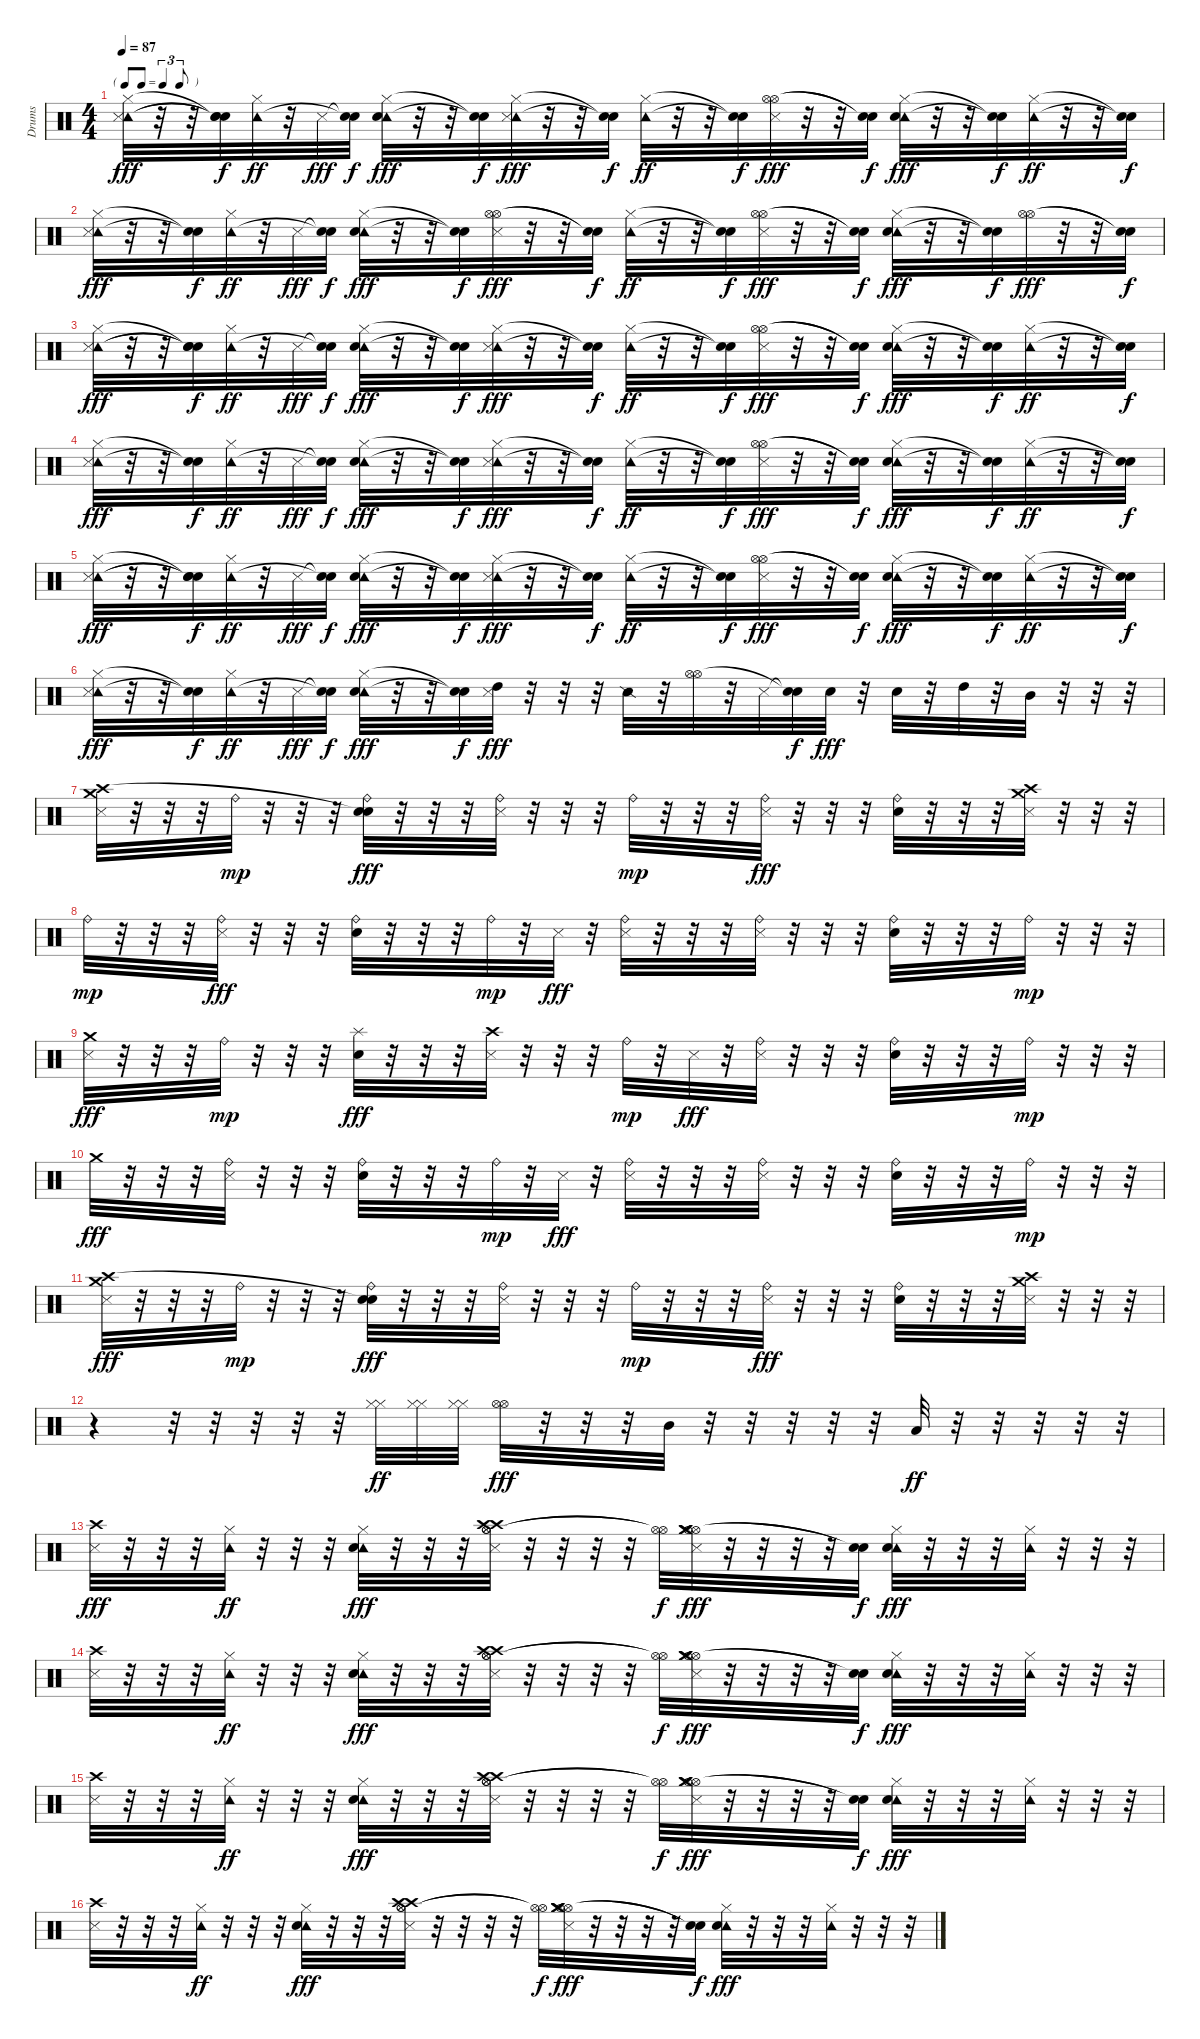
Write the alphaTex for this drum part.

\track ("Drums" "Drums") {instrument percussion}
\staff {score}
\articulation defaults
\ts (4 4)
\tf triplet8th
\tempo 87
\clef neutral
\ks c
("Hi-Hat (closed)" "Tambourine (hit)" "Metronome (hit)").32{dy fff} r.32 r.32 ("Snare (hit)"{t} "Snare (hit)"{t} "Snare (hit)"{t}).32{dy f} ("Hi-Hat (closed)" "Tambourine (hit)").32{dy ff} r.32 "Metronome (hit)".32{dy fff} ("Snare (hit)"{t} "Snare (hit)"{t}).32{dy f} ("Hi-Hat (closed)" "Tambourine (hit)" "Electric Snare (hit)").32{dy fff} r.32 r.32 ("Snare (hit)"{t} "Snare (hit)"{t}).32{dy f} ("Hi-Hat (closed)" "Tambourine (hit)" "Metronome (hit)").32{dy fff} r.32 r.32 ("Snare (hit)"{t} "Snare (hit)"{t}).32{dy f} ("Hi-Hat (closed)" "Tambourine (hit)").32{dy ff} r.32 r.32 ("Snare (hit)"{t} "Snare (hit)"{t}).32{dy f} ("Hi-Hat (open)" "Hi-Hat (open)" "Metronome (hit)").32{dy fff} r.32 r.32 ("Snare (hit)"{t} "Snare (hit)"{t}).32{dy f} ("Hi-Hat (closed)" "Tambourine (hit)" "Electric Snare (hit)").32{dy fff} r.32 r.32 ("Snare (hit)"{t} "Snare (hit)"{t}).32{dy f} ("Hi-Hat (closed)" "Tambourine (hit)").32{dy ff} r.32 r.32 ("Snare (hit)"{t} "Snare (hit)"{t}).32{dy f} |
("Hi-Hat (closed)" "Tambourine (hit)" "Metronome (hit)").32{dy fff} r.32 r.32 ("Snare (hit)"{t} "Snare (hit)"{t}).32{dy f} ("Hi-Hat (closed)" "Tambourine (hit)").32{dy ff} r.32 "Metronome (hit)".32{dy fff} ("Snare (hit)"{t} "Snare (hit)"{t}).32{dy f} ("Hi-Hat (closed)" "Tambourine (hit)" "Electric Snare (hit)").32{dy fff} r.32 r.32 ("Snare (hit)"{t} "Snare (hit)"{t}).32{dy f} ("Hi-Hat (open)" "Hi-Hat (open)" "Metronome (hit)").32{dy fff} r.32 r.32 ("Snare (hit)"{t} "Snare (hit)"{t}).32{dy f} ("Hi-Hat (closed)" "Tambourine (hit)").32{dy ff} r.32 r.32 ("Snare (hit)"{t} "Snare (hit)"{t}).32{dy f} ("Hi-Hat (open)" "Hi-Hat (open)" "Metronome (hit)").32{dy fff} r.32 r.32 ("Snare (hit)"{t} "Snare (hit)"{t}).32{dy f} ("Hi-Hat (closed)" "Tambourine (hit)" "Electric Snare (hit)").32{dy fff} r.32 r.32 ("Snare (hit)"{t} "Snare (hit)"{t}).32{dy f} ("Hi-Hat (open)" "Hi-Hat (open)").32{dy fff} r.32 r.32 ("Snare (hit)"{t} "Snare (hit)"{t}).32{dy f} |
("Hi-Hat (closed)" "Tambourine (hit)" "Metronome (hit)").32{dy fff} r.32 r.32 ("Snare (hit)"{t} "Snare (hit)"{t} "Snare (hit)"{t}).32{dy f} ("Hi-Hat (closed)" "Tambourine (hit)").32{dy ff} r.32 "Metronome (hit)".32{dy fff} ("Snare (hit)"{t} "Snare (hit)"{t}).32{dy f} ("Hi-Hat (closed)" "Tambourine (hit)" "Electric Snare (hit)").32{dy fff} r.32 r.32 ("Snare (hit)"{t} "Snare (hit)"{t}).32{dy f} ("Hi-Hat (closed)" "Tambourine (hit)" "Metronome (hit)").32{dy fff} r.32 r.32 ("Snare (hit)"{t} "Snare (hit)"{t}).32{dy f} ("Hi-Hat (closed)" "Tambourine (hit)").32{dy ff} r.32 r.32 ("Snare (hit)"{t} "Snare (hit)"{t}).32{dy f} ("Hi-Hat (open)" "Hi-Hat (open)" "Metronome (hit)").32{dy fff} r.32 r.32 ("Snare (hit)"{t} "Snare (hit)"{t}).32{dy f} ("Hi-Hat (closed)" "Tambourine (hit)" "Electric Snare (hit)").32{dy fff} r.32 r.32 ("Snare (hit)"{t} "Snare (hit)"{t}).32{dy f} ("Hi-Hat (closed)" "Tambourine (hit)").32{dy ff} r.32 r.32 ("Snare (hit)"{t} "Snare (hit)"{t}).32{dy f} |
("Hi-Hat (closed)" "Tambourine (hit)" "Metronome (hit)").32{dy fff} r.32 r.32 ("Snare (hit)"{t} "Snare (hit)"{t}).32{dy f} ("Hi-Hat (closed)" "Tambourine (hit)").32{dy ff} r.32 "Metronome (hit)".32{dy fff} ("Snare (hit)"{t} "Snare (hit)"{t}).32{dy f} ("Hi-Hat (closed)" "Tambourine (hit)" "Electric Snare (hit)").32{dy fff} r.32 r.32 ("Snare (hit)"{t} "Snare (hit)"{t}).32{dy f} ("Hi-Hat (closed)" "Tambourine (hit)" "Metronome (hit)").32{dy fff} r.32 r.32 ("Snare (hit)"{t} "Snare (hit)"{t}).32{dy f} ("Hi-Hat (closed)" "Tambourine (hit)").32{dy ff} r.32 r.32 ("Snare (hit)"{t} "Snare (hit)"{t}).32{dy f} ("Hi-Hat (open)" "Hi-Hat (open)" "Metronome (hit)").32{dy fff} r.32 r.32 ("Snare (hit)"{t} "Snare (hit)"{t}).32{dy f} ("Hi-Hat (closed)" "Tambourine (hit)" "Electric Snare (hit)").32{dy fff} r.32 r.32 ("Snare (hit)"{t} "Snare (hit)"{t}).32{dy f} ("Hi-Hat (closed)" "Tambourine (hit)").32{dy ff} r.32 r.32 ("Snare (hit)"{t} "Snare (hit)"{t}).32{dy f} |
("Hi-Hat (closed)" "Tambourine (hit)" "Metronome (hit)").32{dy fff} r.32 r.32 ("Snare (hit)"{t} "Snare (hit)"{t} "Snare (hit)"{t}).32{dy f} ("Hi-Hat (closed)" "Tambourine (hit)").32{dy ff} r.32 "Metronome (hit)".32{dy fff} ("Snare (hit)"{t} "Snare (hit)"{t}).32{dy f} ("Hi-Hat (closed)" "Tambourine (hit)" "Electric Snare (hit)").32{dy fff} r.32 r.32 ("Snare (hit)"{t} "Snare (hit)"{t}).32{dy f} ("Hi-Hat (closed)" "Tambourine (hit)" "Metronome (hit)").32{dy fff} r.32 r.32 ("Snare (hit)"{t} "Snare (hit)"{t}).32{dy f} ("Hi-Hat (closed)" "Tambourine (hit)").32{dy ff} r.32 r.32 ("Snare (hit)"{t} "Snare (hit)"{t}).32{dy f} ("Hi-Hat (open)" "Hi-Hat (open)" "Metronome (hit)").32{dy fff} r.32 r.32 ("Snare (hit)"{t} "Snare (hit)"{t}).32{dy f} ("Hi-Hat (closed)" "Tambourine (hit)" "Electric Snare (hit)").32{dy fff} r.32 r.32 ("Snare (hit)"{t} "Snare (hit)"{t}).32{dy f} ("Hi-Hat (closed)" "Tambourine (hit)").32{dy ff} r.32 r.32 ("Snare (hit)"{t} "Snare (hit)"{t}).32{dy f} |
("Hi-Hat (closed)" "Tambourine (hit)" "Metronome (hit)").32{dy fff} r.32 r.32 ("Snare (hit)"{t} "Snare (hit)"{t}).32{dy f} ("Hi-Hat (closed)" "Tambourine (hit)").32{dy ff} r.32 "Metronome (hit)".32{dy fff} ("Snare (hit)"{t} "Snare (hit)"{t}).32{dy f} ("Hi-Hat (closed)" "Tambourine (hit)" "Electric Snare (hit)").32{dy fff} r.32 r.32 ("Snare (hit)"{t} "Snare (hit)"{t}).32{dy f} ("High Tom (hit)" "Metronome (hit)").32{dy fff} r.32 r.32 r.32 "Snare (side stick) 2".32 r.32 ("Hi-Hat (open)" "Hi-Hat (open)").32 r.32 "Metronome (hit)".32 ("Snare (hit)"{t} "Snare (hit)"{t}).32{dy f} "Electric Snare (hit)".32{dy fff} r.32 "Electric Snare (hit)".32 r.32 "High Tom (hit)".32 r.32 "Mid Tom (hit)".32 r.32 r.32 r.32 |
("Crash medium (hit)" "Crash high (hit)" "Metronome (hit)").32 r.32 r.32 r.32 "Ride (bell)".32{dy mp} r.32 r.32 r.32 ("Ride (bell)" "Snare (hit)"{t} "Electric Snare (hit)").32{dy fff} r.32 r.32 r.32 ("Ride (bell)" "Metronome (hit)").32 r.32 r.32 r.32 "Ride (bell)".32{dy mp} r.32 r.32 r.32 ("Ride (bell)" "Metronome (hit)").32{dy fff} r.32 r.32 r.32 ("Ride (bell)" "Electric Snare (hit)").32 r.32 r.32 r.32 ("Crash medium (hit)" "Crash high (hit)" "Metronome (hit)").32 r.32 r.32 r.32 |
"Ride (bell)".32{dy mp} r.32 r.32 r.32 ("Ride (bell)" "Metronome (hit)").32{dy fff} r.32 r.32 r.32 ("Ride (bell)" "Electric Snare (hit)").32 r.32 r.32 r.32 "Ride (bell)".32{dy mp} r.32 "Metronome (hit)".32{dy fff} r.32 ("Ride (bell)" "Metronome (hit)").32 r.32 r.32 r.32 ("Ride (bell)" "Metronome (hit)").32 r.32 r.32 r.32 ("Ride (bell)" "Electric Snare (hit)").32 r.32 r.32 r.32 "Ride (bell)".32{dy mp} r.32 r.32 r.32 |
("Crash medium (hit)" "Metronome (hit)").32{dy fff} r.32 r.32 r.32 "Ride (bell)".32{dy mp} r.32 r.32 r.32 ("Splash (hit)" "Electric Snare (hit)").32{dy fff} r.32 r.32 r.32 ("Crash high (hit)" "Metronome (hit)").32 r.32 r.32 r.32 "Ride (bell)".32{dy mp} r.32 "Metronome (hit)".32{dy fff} r.32 ("Ride (bell)" "Metronome (hit)").32 r.32 r.32 r.32 ("Ride (bell)" "Electric Snare (hit)").32 r.32 r.32 r.32 "Ride (bell)".32{dy mp} r.32 r.32 r.32 |
"Crash medium (hit)".32{dy fff} r.32 r.32 r.32 ("Ride (bell)" "Metronome (hit)").32 r.32 r.32 r.32 ("Ride (bell)" "Electric Snare (hit)").32 r.32 r.32 r.32 "Ride (bell)".32{dy mp} r.32 "Metronome (hit)".32{dy fff} r.32 ("Ride (bell)" "Metronome (hit)").32 r.32 r.32 r.32 ("Ride (bell)" "Metronome (hit)").32 r.32 r.32 r.32 ("Ride (bell)" "Electric Snare (hit)").32 r.32 r.32 r.32 "Ride (bell)".32{dy mp} r.32 r.32 r.32 |
("Crash medium (hit)" "Crash high (hit)" "Metronome (hit)").32{dy fff} r.32 r.32 r.32 "Ride (bell)".32{dy mp} r.32 r.32 r.32 ("Ride (bell)" "Snare (hit)"{t} "Electric Snare (hit)").32{dy fff} r.32 r.32 r.32 ("Ride (bell)" "Metronome (hit)").32 r.32 r.32 r.32 "Ride (bell)".32{dy mp} r.32 r.32 r.32 ("Ride (bell)" "Metronome (hit)").32{dy fff} r.32 r.32 r.32 ("Ride (bell)" "Electric Snare (hit)").32 r.32 r.32 r.32 ("Crash medium (hit)" "Crash high (hit)" "Metronome (hit)").32 r.32 r.32 r.32 |
r.4 r.32 r.32 r.32 r.32 r.32 ("Hi-Hat (closed)" "Hi-Hat (closed)").32{dy ff} ("Hi-Hat (closed)" "Hi-Hat (closed)").32 ("Hi-Hat (closed)" "Hi-Hat (closed)").32 ("Hi-Hat (open)" "Hi-Hat (open)").32{dy fff} r.32 r.32 r.32 "Mid Tom (hit)".32 r.32 r.32 r.32 r.32 r.32 "Low Floor Tom (hit)".32{dy ff} r.32 r.32 r.32 r.32 r.32 |
("Crash high (hit)" "Metronome (hit)").32{dy fff} r.32 r.32 r.32 ("Hi-Hat (closed)" "Tambourine (hit)").32{dy ff} r.32 r.32 r.32 ("Hi-Hat (closed)" "Tambourine (hit)" "Electric Snare (hit)").32{dy fff} r.32 r.32 r.32 ("Hi-Hat (open)" "Hi-Hat (open)" "Crash high (hit)" "Crash high (hit)" "Metronome (hit)").32 r.32 r.32 r.32 r.32 ("Hi-Hat (open)"{t} "Hi-Hat (open)"{t}).32{dy f} ("Hi-Hat (open)" "Hi-Hat (open)" "Crash medium (hit)" "Crash medium (hit)" "Metronome (hit)").32{dy fff} r.32 r.32 r.32 r.32 ("Snare (hit)"{t} "Snare (hit)"{t}).32{dy f} ("Hi-Hat (closed)" "Tambourine (hit)" "Electric Snare (hit)").32{dy fff} r.32 r.32 r.32 ("Hi-Hat (closed)" "Tambourine (hit)").32 r.32 r.32 r.32 |
("Crash high (hit)" "Metronome (hit)").32 r.32 r.32 r.32 ("Hi-Hat (closed)" "Tambourine (hit)").32{dy ff} r.32 r.32 r.32 ("Hi-Hat (closed)" "Tambourine (hit)" "Electric Snare (hit)").32{dy fff} r.32 r.32 r.32 ("Hi-Hat (open)" "Hi-Hat (open)" "Crash high (hit)" "Crash high (hit)" "Metronome (hit)").32 r.32 r.32 r.32 r.32 ("Hi-Hat (open)"{t} "Hi-Hat (open)"{t}).32{dy f} ("Hi-Hat (open)" "Hi-Hat (open)" "Crash medium (hit)" "Crash medium (hit)" "Metronome (hit)").32{dy fff} r.32 r.32 r.32 r.32 ("Snare (hit)"{t} "Snare (hit)"{t}).32{dy f} ("Hi-Hat (closed)" "Tambourine (hit)" "Electric Snare (hit)").32{dy fff} r.32 r.32 r.32 ("Hi-Hat (closed)" "Tambourine (hit)").32 r.32 r.32 r.32 |
("Crash high (hit)" "Metronome (hit)").32 r.32 r.32 r.32 ("Hi-Hat (closed)" "Tambourine (hit)").32{dy ff} r.32 r.32 r.32 ("Hi-Hat (closed)" "Tambourine (hit)" "Electric Snare (hit)").32{dy fff} r.32 r.32 r.32 ("Hi-Hat (open)" "Hi-Hat (open)" "Crash high (hit)" "Crash high (hit)" "Metronome (hit)").32 r.32 r.32 r.32 r.32 ("Hi-Hat (open)"{t} "Hi-Hat (open)"{t}).32{dy f} ("Hi-Hat (open)" "Hi-Hat (open)" "Crash medium (hit)" "Crash medium (hit)" "Metronome (hit)").32{dy fff} r.32 r.32 r.32 r.32 ("Snare (hit)"{t} "Snare (hit)"{t}).32{dy f} ("Hi-Hat (closed)" "Tambourine (hit)" "Electric Snare (hit)").32{dy fff} r.32 r.32 r.32 ("Hi-Hat (closed)" "Tambourine (hit)").32 r.32 r.32 r.32 |
("Crash high (hit)" "Metronome (hit)").32 r.32 r.32 r.32 ("Hi-Hat (closed)" "Tambourine (hit)").32{dy ff} r.32 r.32 r.32 ("Hi-Hat (closed)" "Tambourine (hit)" "Electric Snare (hit)").32{dy fff} r.32 r.32 r.32 ("Hi-Hat (open)" "Hi-Hat (open)" "Crash high (hit)" "Crash high (hit)" "Metronome (hit)").32 r.32 r.32 r.32 r.32 ("Hi-Hat (open)"{t} "Hi-Hat (open)"{t}).32{dy f} ("Hi-Hat (open)" "Hi-Hat (open)" "Crash medium (hit)" "Crash medium (hit)" "Metronome (hit)").32{dy fff} r.32 r.32 r.32 r.32 ("Snare (hit)"{t} "Snare (hit)"{t}).32{dy f} ("Hi-Hat (closed)" "Tambourine (hit)" "Electric Snare (hit)").32{dy fff} r.32 r.32 r.32 ("Hi-Hat (closed)" "Tambourine (hit)").32 r.32 r.32 r.32
